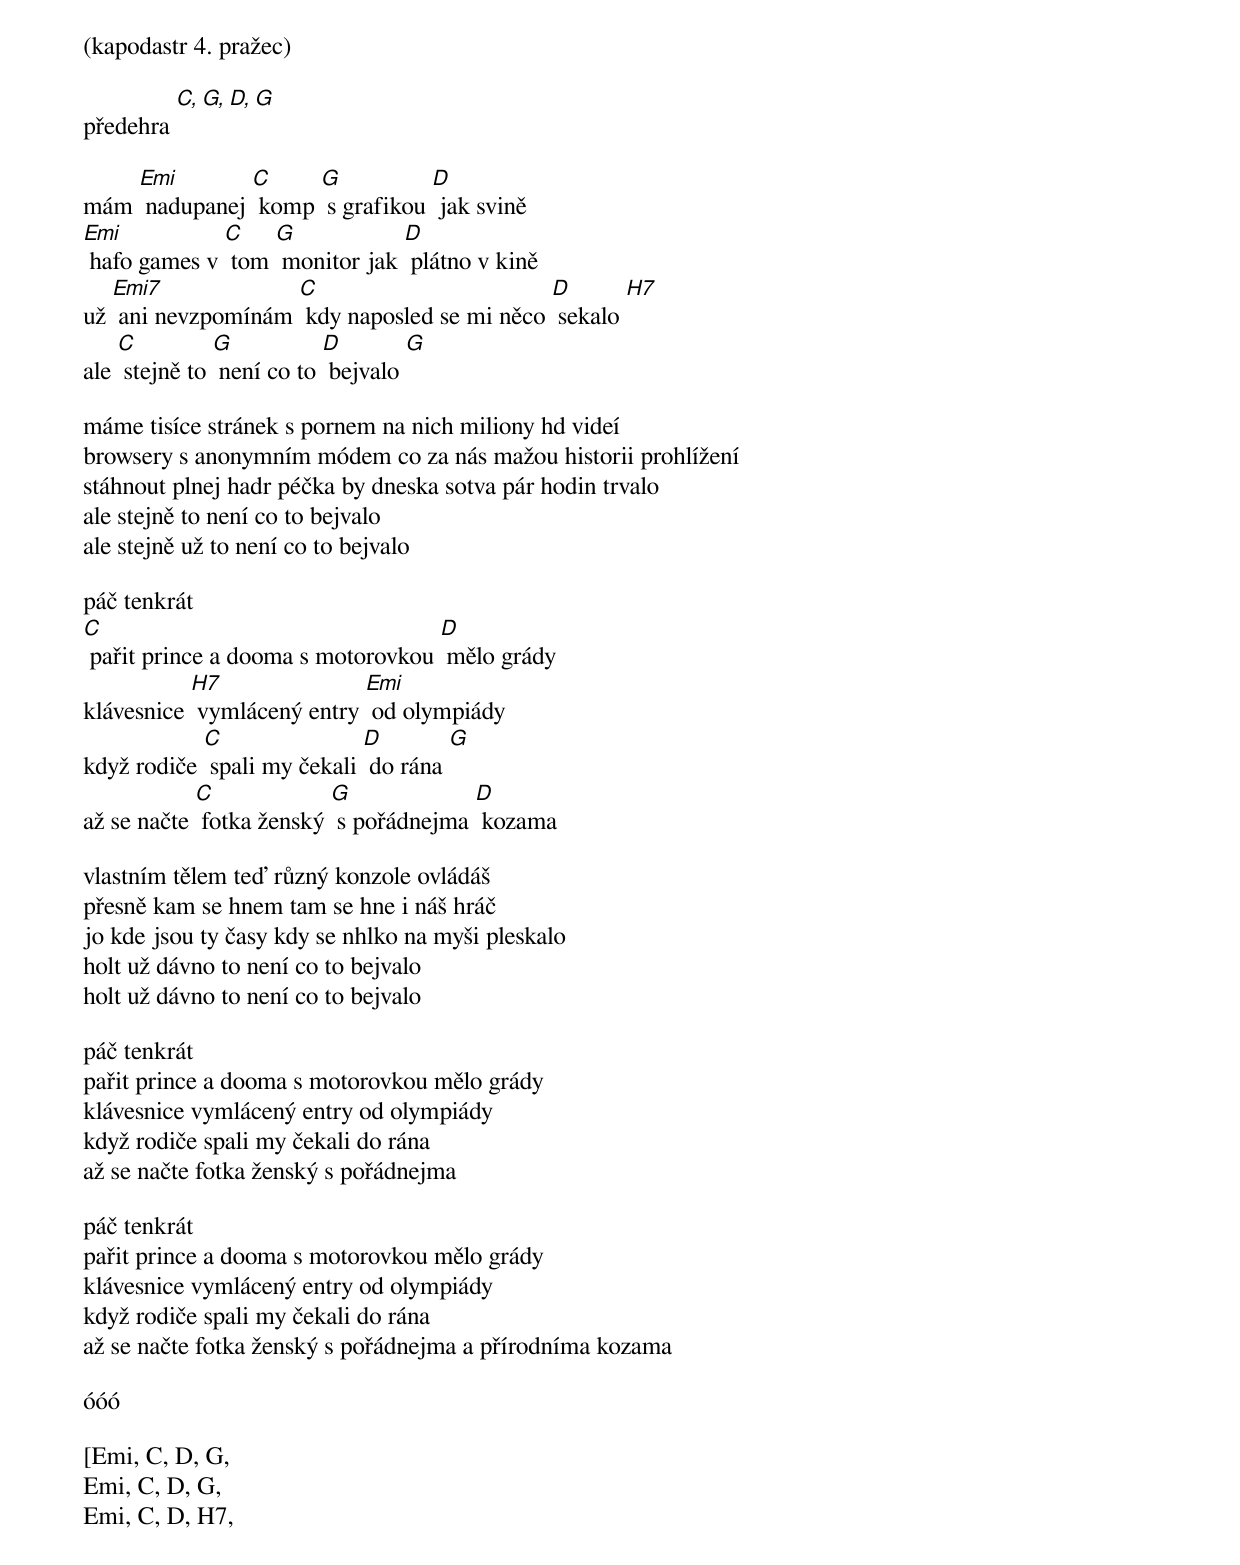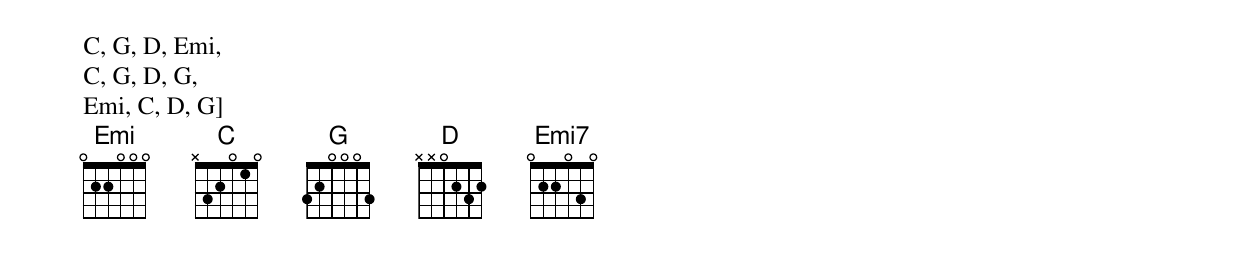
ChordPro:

(kapodastr 4. pražec)

předehra [C, G, D, G]

mám [Emi] nadupanej [C] komp [G] s grafikou [D] jak svině
[Emi] hafo games v [C] tom [G] monitor jak [D] plátno v kině
už [Emi7] ani nevzpomínám [C] kdy naposled se mi něco [D] sekalo [H7]
ale [C] stejně to [G] není co to [D] bejvalo [G]

máme tisíce stránek s pornem na nich miliony hd videí
browsery s anonymním módem co za nás mažou historii prohlížení
stáhnout plnej hadr péčka by dneska sotva pár hodin trvalo
ale stejně to není co to bejvalo
ale stejně už to není co to bejvalo

páč tenkrát
[C] pařit prince a dooma s motorovkou [D] mělo grády
klávesnice [H7] vymlácený entry [Emi] od olympiády
když rodiče [C] spali my čekali [D] do rána [G]
až se načte [C] fotka ženský [G] s pořádnejma [D] kozama

vlastním tělem teď různý konzole ovládáš
přesně kam se hnem tam se hne i náš hráč
jo kde jsou ty časy kdy se nhlko na myši pleskalo
holt už dávno to není co to bejvalo
holt už dávno to není co to bejvalo

páč tenkrát
pařit prince a dooma s motorovkou mělo grády
klávesnice vymlácený entry od olympiády
když rodiče spali my čekali do rána
až se načte fotka ženský s pořádnejma

páč tenkrát
pařit prince a dooma s motorovkou mělo grády
klávesnice vymlácený entry od olympiády
když rodiče spali my čekali do rána
až se načte fotka ženský s pořádnejma a přírodníma kozama

óóó

[Emi, C, D, G,
Emi, C, D, G,
Emi, C, D, H7,
C, G, D, Emi,
C, G, D, G,
Emi, C, D, G]
